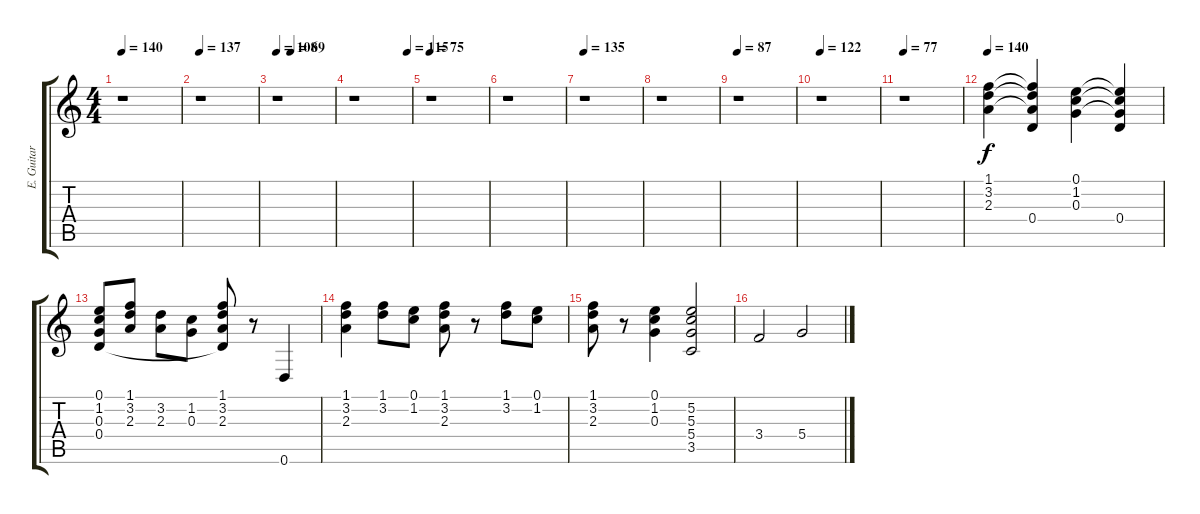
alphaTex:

\track ("E. Guitar 2" "E. Guitar ") {instrument distortionguitar}
\staff {score tabs}
\tuning (E4 B3 G3 D3 A2 D2) {hide}
\ts (4 4)
\tempo 140
\tempo 120
\tempo 140
\clef g2
\ks c
r.1{dy f instrument distortionguitar} |
\tempo 137
r.1 |
\tempo 108
\tempo (69 0.25)
r.1 |
\tempo (115 0.9375)
r.1 |
\tempo 75
r.1 |
r.1 |
\tempo 135
r.1 |
r.1 |
\tempo 87
r.1 |
\tempo 122
r.1 |
\tempo 77
r.1 |
\tempo 140
(1.1 3.2 2.3).4 (1.1{t} 3.2{t} 2.3{t} 0.4).4 (0.1 1.2 0.3).4 (0.1{t} 1.2{t} 0.3{t} 0.4).4 |
(0.1 1.2 0.3 0.4).8 (1.1 3.2 2.3).8 (3.2 2.3).8 (1.2 0.3).8 (1.1 3.2 2.3 0.4{t}).8 r.8 0.6.4 |
(1.1 3.2 2.3).4 (1.1 3.2).8 (0.1 1.2).8 (1.1 3.2 2.3).8 r.8 (1.1 3.2).8 (0.1 1.2).8 |
(1.1 3.2 2.3).8 r.8 (0.1 1.2 0.3).4 (5.2 5.3 5.4 3.5).2 |
3.4.2 5.4.2
